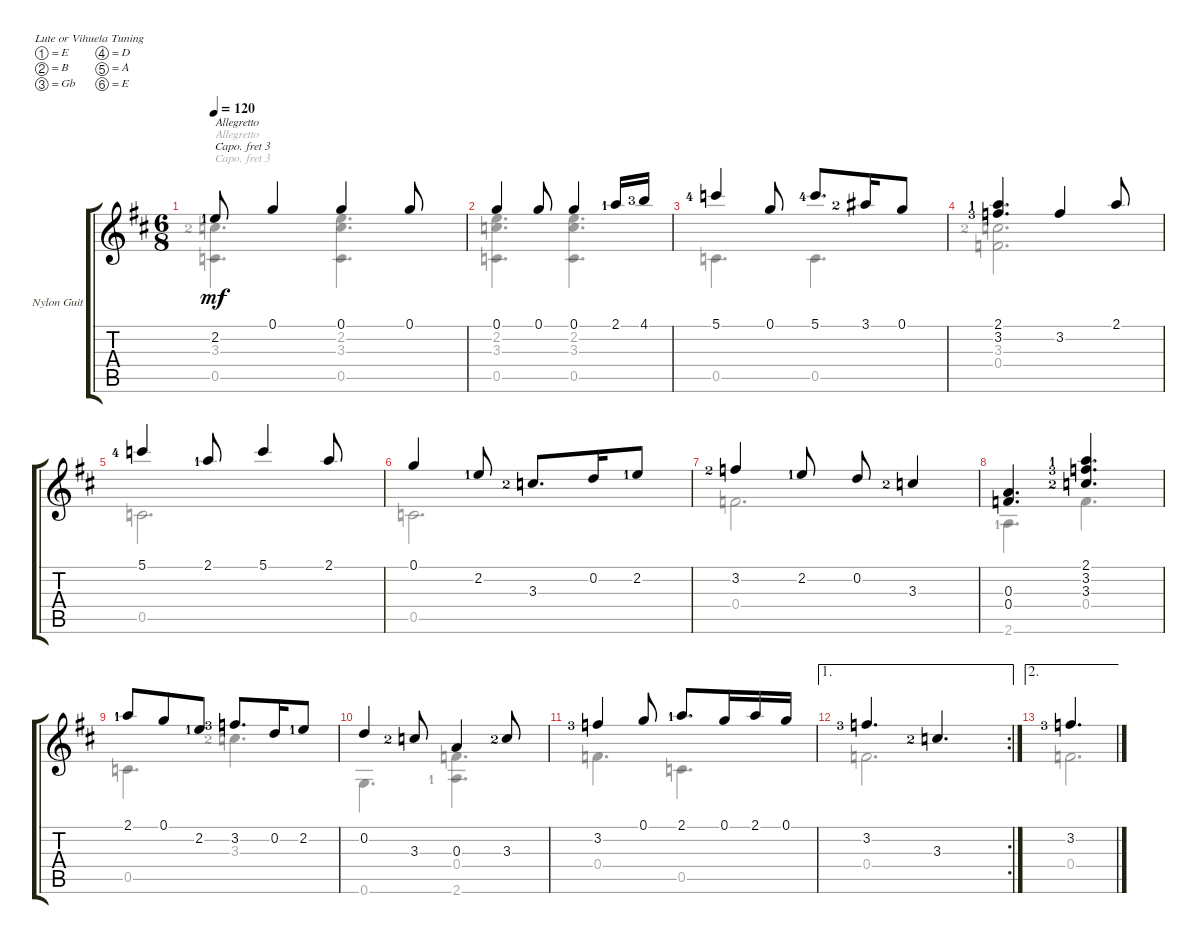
\defaultSystemsLayout 4
\bracketExtendMode groupsimilarinstruments
\firstSystemTrackNameOrientation horizontal
\otherSystemsTrackNameOrientation horizontal
\track ("Nylon Guitar" "Nylon Guit") {instrument acousticguitarsteel}
\staff {score tabs}
\capo 3
\tuning (E4 B3 Gb3 D3 A2 E2)
\voice
\ts (6 8)
\tempo 120
\clef g2
\ks d
2.2{lf 2}.8{txt "Allegretto" dy mf instrument acousticguitarsteel} 0.1.4 0.1.4 0.1.8 |
0.1.4 0.1.8 0.1.4 2.1{lf 2}.16 4.1{lf 4}.16 |
5.1{lf 5}.4 0.1.8 5.1{lf 5}.8{d} 3.1{lf 3}.16 0.1.8 |
(2.1{lf 2} 3.2{lf 4}).4{d} 3.2.4 2.1.8 |
5.1{lf 5}.4 2.1{lf 2}.8 5.1.4 2.1.8 |
0.1.4 2.2{lf 2}.8 3.3{lf 3}.8{d} 0.2.16 2.2{lf 2}.8 |
3.2{lf 3}.4 2.2{lf 2}.8 0.2.8 3.3{lf 3}.4 |
(0.4 0.3).4{d} (2.1{lf 2} 3.2{lf 4} 3.3{lf 3}).4{d} |
2.1{lf 2}.8 0.1.8 2.2{lf 2}.8 3.2{lf 4}.8{d} 0.2.16 2.2{lf 2}.8 |
0.2.4 3.3{lf 3}.8 0.3.4 3.3{lf 3}.8 |
3.2{lf 4}.4 0.1.8 2.1{lf 2}.8{d} 0.1.16 2.1.16 0.1.16 |
\ae 1
\rc 2
3.2{lf 4}.4{d} 3.3{lf 3}.4{d} |
\ae 2
3.2{lf 4}.4{d}
\voice
\clef g2
\ottava regular
\simile none
\ks d
(3.3{lf 3} 0.5).4{d txt "Allegretto" dy mf} (0.5 2.2 3.3).4{d} |
(2.2 3.3 0.5).4{d} (0.5 2.2 3.3).4{d} |
0.5.4{d} 0.5.4{d} |
(0.4 3.3{lf 3}).2{d} |
0.5.2{d} |
0.5.2{d} |
0.4.2{d} |
2.6{lf 2}.4{d} 0.4.4{d} |
0.5.4{d} 3.3{lf 3}.4{d} |
0.6.4{d} (2.6{lf 2} 0.4).4{d} |
0.4.4{d} 0.5.4{d} |
0.4.2{d} |
0.4.2{d}
